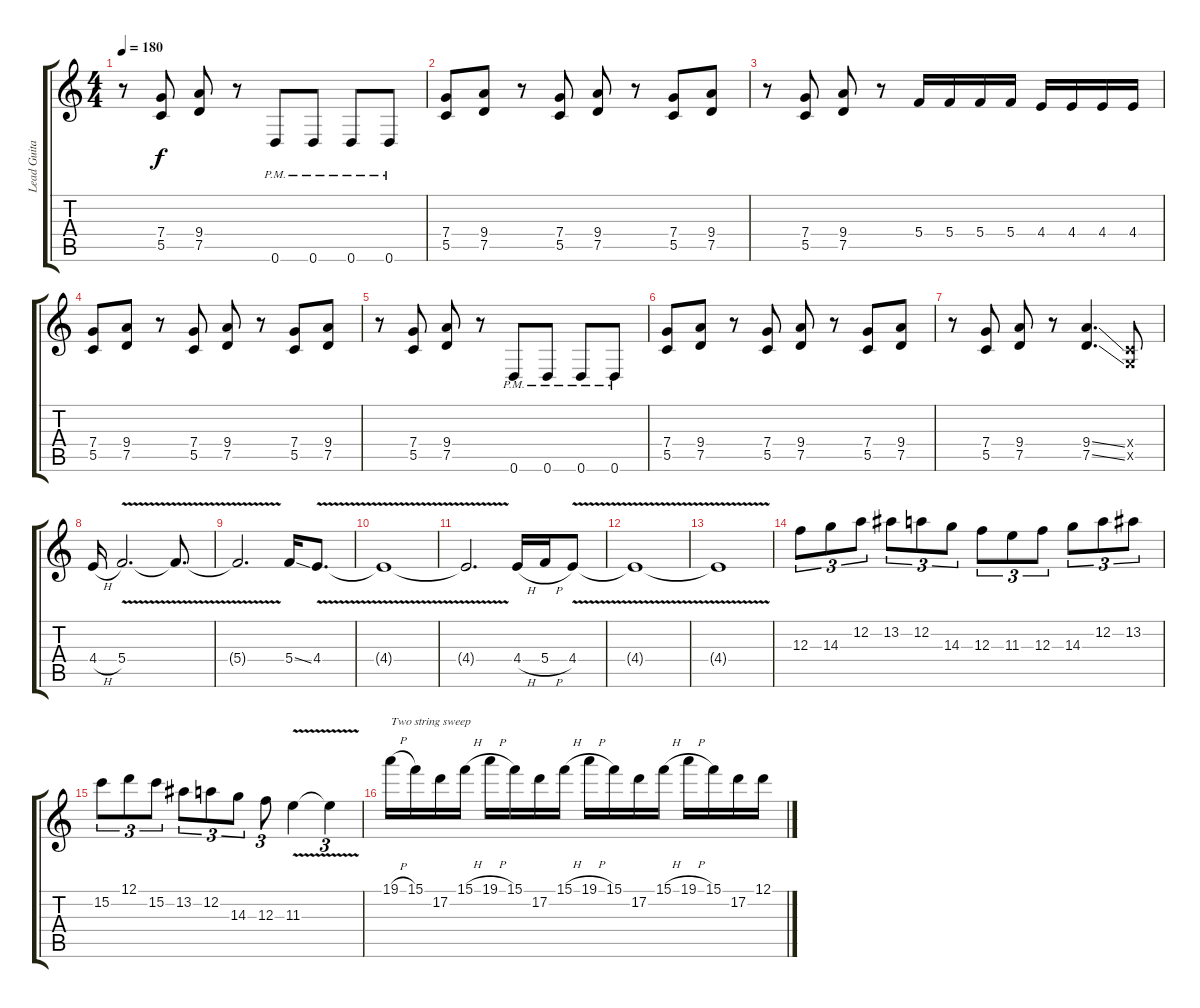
\track ("Lead Guitar" "Lead Guita") {instrument distortionguitar}
\staff {score tabs}
\tuning (D4 A3 F3 C3 G2 D2) {hide}
\ts (4 4)
\tempo 180
\clef g2
\ks c
r.8{dy f} (7.4 5.5).8 (9.4 7.5).8 r.8 0.6{pm}.8 0.6{pm}.8 0.6{pm}.8 0.6{pm}.8 |
(7.4 5.5).8 (9.4 7.5).8 r.8 (7.4 5.5).8 (9.4 7.5).8 r.8 (7.4 5.5).8 (9.4 7.5).8 |
r.8 (7.4 5.5).8 (9.4 7.5).8 r.8 5.4.16 5.4.16 5.4.16 5.4.16 4.4.16 4.4.16 4.4.16 4.4.16 |
(7.4 5.5).8 (9.4 7.5).8 r.8 (7.4 5.5).8 (9.4 7.5).8 r.8 (7.4 5.5).8 (9.4 7.5).8 |
r.8 (7.4 5.5).8 (9.4 7.5).8 r.8 0.6{pm}.8 0.6{pm}.8 0.6{pm}.8 0.6{pm}.8 |
(7.4 5.5).8 (9.4 7.5).8 r.8 (7.4 5.5).8 (9.4 7.5).8 r.8 (7.4 5.5).8 (9.4 7.5).8 |
r.8 (7.4 5.5).8 (9.4 7.5).8 r.8 (9.4{ss} 7.5{ss}).4{d} (0.4{x} 0.5{x}).8 |
4.4{h}.16 5.4{v}.2{d} 5.4{v t}.8{d} |
5.4{v t}.2{d} 5.4{ss}.16 4.4{v}.8{d} |
4.4{v t}.1 |
4.4{v t}.2{d} 4.4{h}.16 5.4{h}.16 4.4{v}.8 |
4.4{v t}.1 |
4.4{v t}.1 |
12.3.8{tu (3 2)} 14.3.8{tu (3 2)} 12.2.8{tu (3 2)} 13.2.8{tu (3 2)} 12.2.8{tu (3 2)} 14.3.8{tu (3 2)} 12.3.8{tu (3 2)} 11.3.8{tu (3 2)} 12.3.8{tu (3 2)} 14.3.8{tu (3 2)} 12.2.8{tu (3 2)} 13.2.8{tu (3 2)} |
15.2.8{tu (3 2)} 12.1.8{tu (3 2)} 15.2.8{tu (3 2)} 13.2.8{tu (3 2)} 12.2.8{tu (3 2)} 14.3.8{tu (3 2)} 12.3.8{tu (3 2)} 11.3{v}.4 11.3{v t}.4{tu (3 2)} |
19.1{h}.16{txt "Two string sweep"} 15.1.16 17.2.16 15.1{h}.16 19.1{h}.16 15.1.16 17.2.16 15.1{h}.16 19.1{h}.16 15.1.16 17.2.16 15.1{h}.16 19.1{h}.16 15.1.16 17.2.16 12.1{h}.16
